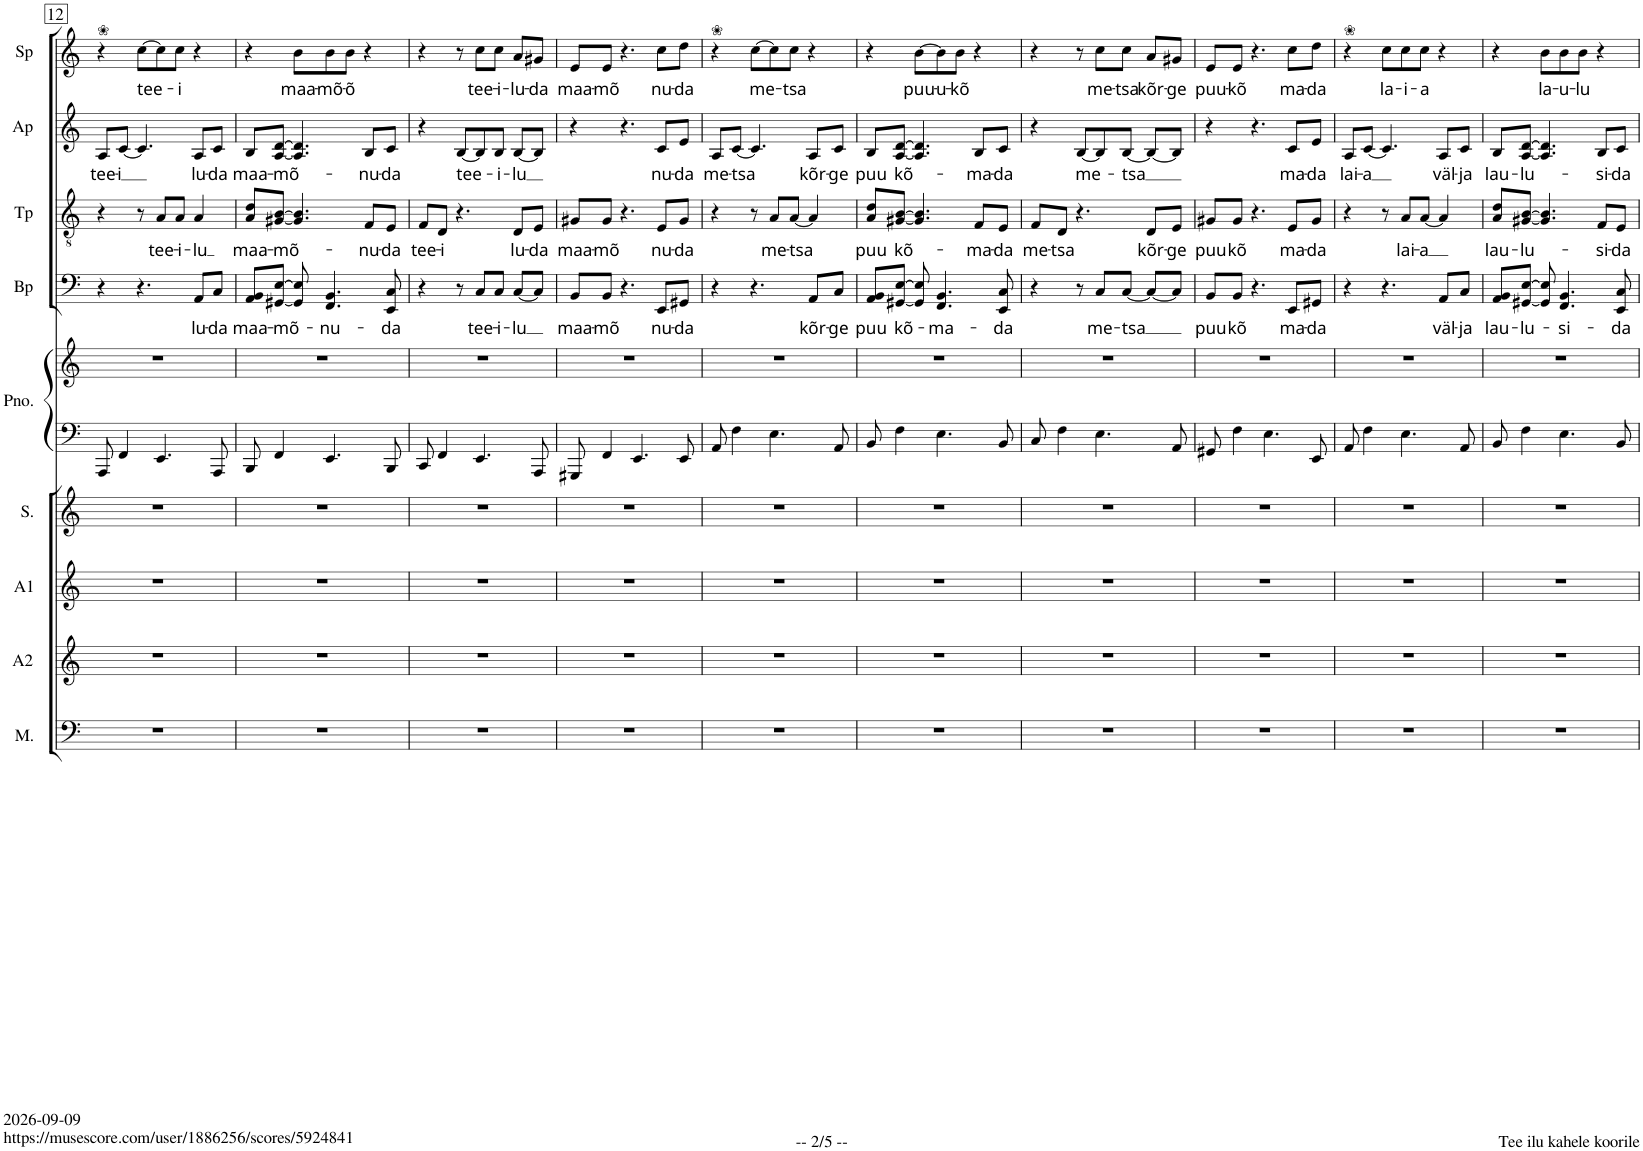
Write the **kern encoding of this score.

**kern	**kern	**kern	**kern	**kern	**kern	**kern	**text	**kern	**text	**kern	**text	**kern	**text
*part9	*part8	*part7	*part6	*part5	*part5	*part4	*part4	*part3	*part3	*part2	*part2	*part1	*part1
*staff10	*staff9	*staff8	*staff7	*staff6	*staff5	*staff4	*staff4	*staff3	*staff3	*staff2	*staff2	*staff1	*staff1
*I"Men	*I"Alto II	*I"Alto I	*I"Soprano	*I"Piano	*	*I"cp Basso	*	*I"cp Tenore	*	*I"cp Alto	*	*I"cp Soprano	*
*I'M.	*I'A2	*I'A1	*I'S.	*I'Pno.	*	*	*	*	*	*	*	*I'Sp	*
!!LO:PB:g=z
*clefF4	*clefG2	*clefG2	*clefG2	*clefF4	*clefG2	*clefF4	*	*clefGv2	*	*clefG2	*	*clefG2	*
*	*Trd1c2	*Trd1c2	*	*	*	*	*	*	*	*Trd1c2	*	*	*
*k[]	*k[]	*k[]	*k[]	*k[]	*k[]	*k[]	*	*k[]	*	*k[]	*	*k[]	*
*M7/8	*M7/8	*M7/8	*M7/8	*M7/8	*M7/8	*M7/8	*	*M7/8	*	*M7/8	*	*M7/8	*
=12	=12	=12	=12	=12	=12	=12	=12	=12	=12	=12	=12	=12	=12
!	!	!	!	!	!	!	!	!	!	!	!	!LO:TX:a:t=❀	!
!	!	!	!	!	!	!	!	!	!	!	!LO:LY:b	!	!
2..r	2..r	2..r	2..r	8AAA/	2..r	4r	.	4r	.	8A/L	tee-	4r	.
!	!	!	!	!	!	!	!	!	!	!	!LO:LY:b	!	!
.	.	.	.	4FF/	.	.	.	.	.	[8c/J	-i	.	.
!	!	!	!	!	!	!	!	!	!	!	!	!	!LO:LY:b
.	.	.	.	.	.	4.r	.	8r	.	4.c/]	.	[8cc\L	tee-
!	!	!	!	!	!	!	!	!	!LO:LY:b	!	!	!	!
.	.	.	.	4.EE/	.	.	.	8A/L	tee-	.	.	8cc\]	.
!	!	!	!	!	!	!	!	!	!LO:LY:b	!	!	!	!LO:LY:b
.	.	.	.	.	.	.	.	8A/J	-i-	.	.	8cc\J	-i
!	!	!	!	!	!	!	!LO:LY:b	!	!LO:LY:b	!	!LO:LY:b	!	!
.	.	.	.	.	.	8AA/L	lu-	4A/	-lu	8A/L	lu-	4r	.
!	!	!	!	!	!	!	!LO:LY:b	!	!	!	!LO:LY:b	!	!
.	.	.	.	8AAA/	.	8C/J	-da	.	.	8c/J	-da	.	.
=13	=13	=13	=13	=13	=13	=13	=13	=13	=13	=13	=13	=13	=13
!	!	!	!	!	!	!	!LO:LY:b	!	!LO:LY:b	!	!LO:LY:b	!	!
2..r	2..r	2..r	2..r	8BBB/	2..r	8AA/ 8BB/L	maa-	8A/ 8d/L	maa-	8B/L	maa-	4r	.
!	!	!	!	!	!	!	!LO:LY:b	!	!LO:LY:b	!	!LO:LY:b	!	!
.	.	.	.	4FF/	.	[8GG#X/ [8E/J	-mõ-	[8G#X/ [8B/J	-mõ-	[8A/ [8d/J	mõ-	.	.
!	!	!	!	!	!	!	!	!	!	!	!	!	!LO:LY:b
.	.	.	.	.	.	8GG#/] 8E/]	.	4.G#/] 4.B/]	.	4.A/] 4.d/]	.	8b\L	maa-
!	!	!	!	!	!	!	!LO:LY:b	!	!	!	!	!	!LO:LY:b
.	.	.	.	4.EE/	.	4.FF/ 4.BB/	nu-	.	.	.	.	8b\	-mõ-
!	!	!	!	!	!	!	!	!	!	!	!	!	!LO:LY:b
.	.	.	.	.	.	.	.	.	.	.	.	8b\J	-õ
!	!	!	!	!	!	!	!	!	!LO:LY:b	!	!LO:LY:b	!	!
.	.	.	.	.	.	.	.	8F/L	-nu-	8B/L	-nu-	4r	.
!	!	!	!	!	!	!	!LO:LY:b	!	!LO:LY:b	!	!LO:LY:b	!	!
.	.	.	.	8BBB/	.	8EE/ 8C/	-da	8E/J	-da	8c/J	-da	.	.
=14	=14	=14	=14	=14	=14	=14	=14	=14	=14	=14	=14	=14	=14
!	!	!	!	!	!	!	!	!	!LO:LY:b	!	!	!	!
2..r	2..r	2..r	2..r	8CC/	2..r	4r	.	8F/L	tee-	4r	.	4r	.
!	!	!	!	!	!	!	!	!	!LO:LY:b	!	!	!	!
.	.	.	.	4FF/	.	.	.	8D/J	-i	.	.	.	.
!	!	!	!	!	!	!	!	!	!	!	!LO:LY:b	!	!
.	.	.	.	.	.	8r	.	4.r	.	[8B/L	tee-	8r	.
!	!	!	!	!	!	!	!LO:LY:b	!	!	!	!	!	!LO:LY:b
.	.	.	.	4.EE/	.	8C/L	tee-	.	.	8B/]	.	8cc\L	tee-
!	!	!	!	!	!	!	!LO:LY:b	!	!	!	!LO:LY:b	!	!LO:LY:b
.	.	.	.	.	.	8C/J	-i-	.	.	8B/J	-i-	8cc\J	-i-
!	!	!	!	!	!	!	!LO:LY:b	!	!LO:LY:b	!	!LO:LY:b	!	!LO:LY:b
.	.	.	.	.	.	[8C/L	-lu	8D/L	lu-	[8B/L	-lu	8a/L	-lu-
!	!	!	!	!	!	!	!	!	!LO:LY:b	!	!	!	!LO:LY:b
.	.	.	.	8AAA/	.	8C/J]	.	8E/J	-da	8B/J]	.	8g#X/J	-da
=15	=15	=15	=15	=15	=15	=15	=15	=15	=15	=15	=15	=15	=15
!	!	!	!	!	!	!	!LO:LY:b	!	!LO:LY:b	!	!	!	!LO:LY:b
2..r	2..r	2..r	2..r	8GGG#X/	2..r	8BB/L	maa-	8G#X/L	maa-	4r	.	8e/L	maa-
!	!	!	!	!	!	!	!LO:LY:b	!	!LO:LY:b	!	!	!	!LO:LY:b
.	.	.	.	4FF/	.	8BB/J	-mõ	8G#/J	-mõ	.	.	8e/J	-mõ
.	.	.	.	.	.	4.r	.	4.r	.	4.r	.	4.r	.
.	.	.	.	4.EE/	.	.	.	.	.	.	.	.	.
!	!	!	!	!	!	!	!LO:LY:b	!	!LO:LY:b	!	!LO:LY:b	!	!LO:LY:b
.	.	.	.	.	.	8EE/L	nu-	8E/L	nu-	8c/L	nu-	8cc\L	nu-
!	!	!	!	!	!	!	!LO:LY:b	!	!LO:LY:b	!	!LO:LY:b	!	!LO:LY:b
.	.	.	.	8EE/	.	8GG#X/J	-da	8G#/J	-da	8e/J	-da	8dd\J	-da
=16	=16	=16	=16	=16	=16	=16	=16	=16	=16	=16	=16	=16	=16
!	!	!	!	!	!	!	!	!	!	!	!	!LO:TX:a:t=❀	!
!	!	!	!	!	!	!	!	!	!	!	!LO:LY:b	!	!
2..r	2..r	2..r	2..r	8AA/	2..r	4r	.	4r	.	8A/L	me-	4r	.
!	!	!	!	!	!	!	!	!	!	!	!LO:LY:b	!	!
.	.	.	.	4F\	.	.	.	.	.	[8c/J	tsa	.	.
!	!	!	!	!	!	!	!	!	!	!	!	!	!LO:LY:b
.	.	.	.	.	.	4.r	.	8r	.	4.c/]	.	[8cc\L	me-
!	!	!	!	!	!	!	!	!	!LO:LY:b	!	!	!	!
.	.	.	.	4.E\	.	.	.	8A/L	me-	.	.	8cc\]	.
!	!	!	!	!	!	!	!	!	!LO:LY:b	!	!	!	!LO:LY:b
.	.	.	.	.	.	.	.	[8A/J	-tsa	.	.	8cc\J	-tsa
!	!	!	!	!	!	!	!LO:LY:b	!	!	!	!LO:LY:b	!	!
.	.	.	.	.	.	8AA/L	kõr-	4A/]	.	8A/L	kõr-	4r	.
!	!	!	!	!	!	!	!LO:LY:b	!	!	!	!LO:LY:b	!	!
.	.	.	.	8AA/	.	8C/J	-ge	.	.	8c/J	-ge	.	.
=17	=17	=17	=17	=17	=17	=17	=17	=17	=17	=17	=17	=17	=17
!	!	!	!	!	!	!	!LO:LY:b	!	!LO:LY:b	!	!LO:LY:b	!	!
2..r	2..r	2..r	2..r	8BB/	2..r	8AA/ 8BB/L	puu	8A/ 8d/L	puu	8B/L	puu	4r	.
!	!	!	!	!	!	!	!LO:LY:b	!	!LO:LY:b	!	!LO:LY:b	!	!
.	.	.	.	4F\	.	[8GG#X/ [8E/J	kõ-	[8G#X/ [8B/J	kõ-	[8A/ [8d/J	kõ-	.	.
!	!	!	!	!	!	!	!	!	!	!	!	!	!LO:LY:b
.	.	.	.	.	.	8GG#/] 8E/]	.	4.G#/] 4.B/]	.	4.A/] 4.d/]	.	[8b\L	puu-
!	!	!	!	!	!	!	!LO:LY:b	!	!	!	!	!	!LO:LY:b
.	.	.	.	4.E\	.	4.FF/ 4.BB/	ma-	.	.	.	.	8b\]	-u-
!	!	!	!	!	!	!	!	!	!	!	!	!	!LO:LY:b
.	.	.	.	.	.	.	.	.	.	.	.	8b\J	-kõ
!	!	!	!	!	!	!	!	!	!LO:LY:b	!	!LO:LY:b	!	!
.	.	.	.	.	.	.	.	8F/L	-ma-	8B/L	-ma-	4r	.
!	!	!	!	!	!	!	!LO:LY:b	!	!LO:LY:b	!	!LO:LY:b	!	!
.	.	.	.	8BB/	.	8EE/ 8C/	-da	8E/J	-da	8c/J	-da	.	.
=18	=18	=18	=18	=18	=18	=18	=18	=18	=18	=18	=18	=18	=18
!	!	!	!	!	!	!	!	!	!LO:LY:b	!	!	!	!
2..r	2..r	2..r	2..r	8C/	2..r	4r	.	8F/L	me-	4r	.	4r	.
!	!	!	!	!	!	!	!	!	!LO:LY:b	!	!	!	!
.	.	.	.	4F\	.	.	.	8D/J	-tsa	.	.	.	.
!	!	!	!	!	!	!	!	!	!	!	!LO:LY:b	!	!
.	.	.	.	.	.	8r	.	4.r	.	[8B/L	me-	8r	.
!	!	!	!	!	!	!	!LO:LY:b	!	!	!	!	!	!LO:LY:b
.	.	.	.	4.E\	.	8C/L	me-	.	.	8B/]	.	8cc\L	-me-
!	!	!	!	!	!	!	!LO:LY:b	!	!	!	!LO:LY:b	!	!LO:LY:b
.	.	.	.	.	.	[8C/J	-tsa	.	.	[8B/J	-tsa	8cc\J	-tsa
!	!	!	!	!	!	!	!	!	!LO:LY:b	!	!	!	!LO:LY:b
.	.	.	.	.	.	8C/L_	.	8D/L	kõr-	8B/L_	.	8a/L	kõr-
!	!	!	!	!	!	!	!	!	!LO:LY:b	!	!	!	!LO:LY:b
.	.	.	.	8AA/	.	8C/J]	.	8E/J	-ge	8B/J]	.	8g#X/J	-ge
=19	=19	=19	=19	=19	=19	=19	=19	=19	=19	=19	=19	=19	=19
!	!	!	!	!	!	!	!LO:LY:b	!	!LO:LY:b	!	!	!	!LO:LY:b
2..r	2..r	2..r	2..r	8GG#X/	2..r	8BB/L	puu	8G#X/L	puu	4r	.	8e/L	puu-
!	!	!	!	!	!	!	!LO:LY:b	!	!LO:LY:b	!	!	!	!LO:LY:b
.	.	.	.	4F\	.	8BB/J	kõ	8G#/J	kõ	.	.	8e/J	-kõ
.	.	.	.	.	.	4.r	.	4.r	.	4.r	.	4.r	.
.	.	.	.	4.E\	.	.	.	.	.	.	.	.	.
!	!	!	!	!	!	!	!LO:LY:b	!	!LO:LY:b	!	!LO:LY:b	!	!LO:LY:b
.	.	.	.	.	.	8EE/L	ma-	8E/L	ma-	8c/L	ma-	8cc\L	ma-
!	!	!	!	!	!	!	!LO:LY:b	!	!LO:LY:b	!	!LO:LY:b	!	!LO:LY:b
.	.	.	.	8EE/	.	8GG#X/J	-da	8G#/J	-da	8e/J	-da	8dd\J	-da
=20	=20	=20	=20	=20	=20	=20	=20	=20	=20	=20	=20	=20	=20
!	!	!	!	!	!	!	!	!	!	!	!	!LO:TX:a:t=❀	!
!	!	!	!	!	!	!	!	!	!	!	!LO:LY:b	!	!
2..r	2..r	2..r	2..r	8AA/	2..r	4r	.	4r	.	8A/L	lai-	4r	.
!	!	!	!	!	!	!	!	!	!	!	!LO:LY:b	!	!
.	.	.	.	4F\	.	.	.	.	.	[8c/J	a	.	.
!	!	!	!	!	!	!	!	!	!	!	!	!	!LO:LY:b
.	.	.	.	.	.	4.r	.	8r	.	4.c/]	.	8cc\L	la-
!	!	!	!	!	!	!	!	!	!LO:LY:b	!	!	!	!LO:LY:b
.	.	.	.	4.E\	.	.	.	8A/L	lai-	.	.	8cc\	-i-
!	!	!	!	!	!	!	!	!	!LO:LY:b	!	!	!	!LO:LY:b
.	.	.	.	.	.	.	.	[8A/J	-a	.	.	8cc\J	-a
!	!	!	!	!	!	!	!LO:LY:b	!	!	!	!LO:LY:b	!	!
.	.	.	.	.	.	8AA/L	väl-	4A/]	.	8A/L	väl-	4r	.
!	!	!	!	!	!	!	!LO:LY:b	!	!	!	!LO:LY:b	!	!
.	.	.	.	8AA/	.	8C/J	-ja	.	.	8c/J	-ja	.	.
=21	=21	=21	=21	=21	=21	=21	=21	=21	=21	=21	=21	=21	=21
!	!	!	!	!	!	!	!LO:LY:b	!	!LO:LY:b	!	!LO:LY:b	!	!
2..r	2..r	2..r	2..r	8BB/	2..r	8AA/ 8BB/L	lau-	8A/ 8d/L	lau-	8B/L	lau-	4r	.
!	!	!	!	!	!	!	!LO:LY:b	!	!LO:LY:b	!	!LO:LY:b	!	!
.	.	.	.	4F\	.	[8GG#X/ [8E/J	-lu-	[8G#X/ [8B/J	-lu-	[8A/ [8d/J	lu-	.	.
!	!	!	!	!	!	!	!	!	!	!	!	!	!LO:LY:b
.	.	.	.	.	.	8GG#/] 8E/]	.	4.G#/] 4.B/]	.	4.A/] 4.d/]	.	8b\L	la-
!	!	!	!	!	!	!	!LO:LY:b	!	!	!	!	!	!LO:LY:b
.	.	.	.	4.E\	.	4.FF/ 4.BB/	si-	.	.	.	.	8b\	-u-
!	!	!	!	!	!	!	!	!	!	!	!	!	!LO:LY:b
.	.	.	.	.	.	.	.	.	.	.	.	8b\J	-lu
!	!	!	!	!	!	!	!	!	!LO:LY:b	!	!LO:LY:b	!	!
.	.	.	.	.	.	.	.	8F/L	-si-	8B/L	-si-	4r	.
!	!	!	!	!	!	!	!LO:LY:b	!	!LO:LY:b	!	!LO:LY:b	!	!
.	.	.	.	8BB/	.	8EE/ 8C/	-da	8E/J	-da	8c/J	-da	.	.
=	=	=	=	=	=	=	=	=	=	=	=	=	=
*-	*-	*-	*-	*-	*-	*-	*-	*-	*-	*-	*-	*-	*-
